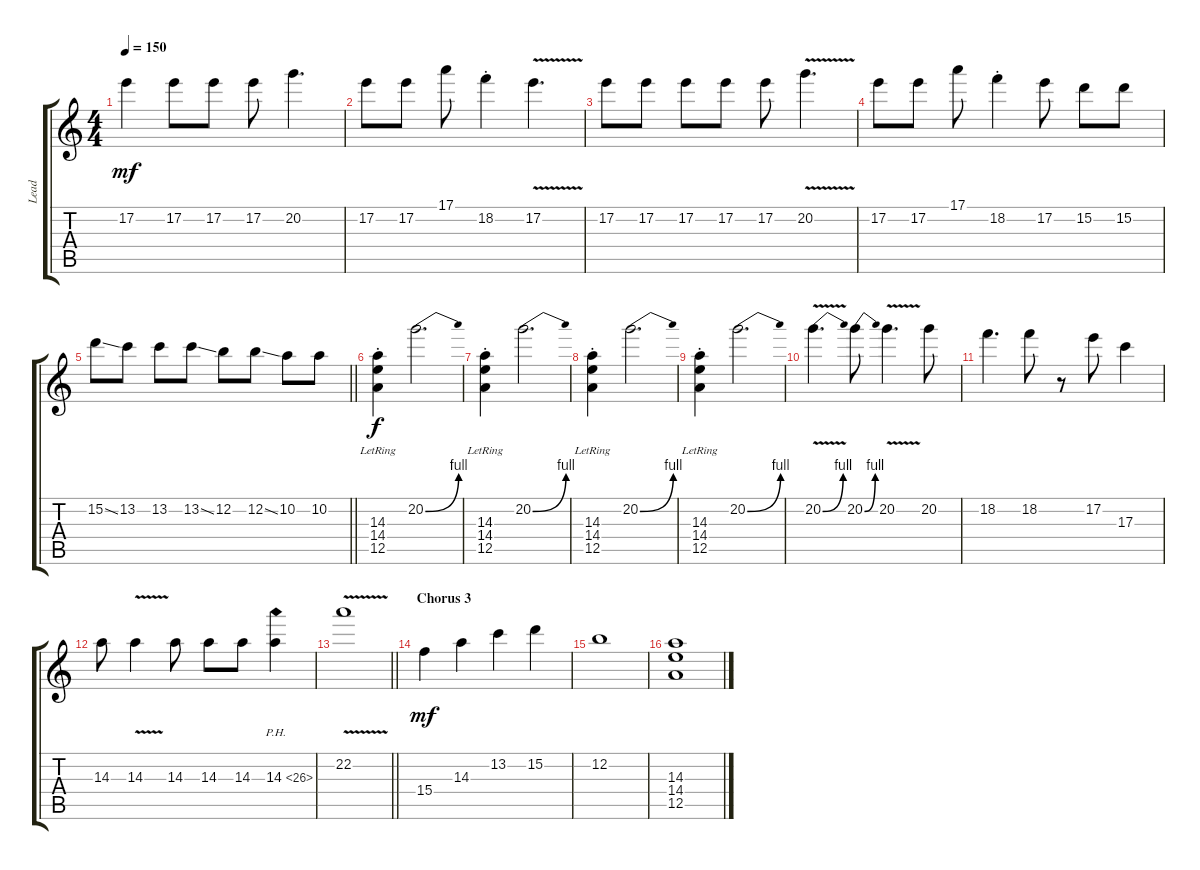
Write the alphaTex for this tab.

\track ("Lead" "Lead") {instrument distortionguitar}
\staff {score tabs}
\tuning (E4 B3 G3 D3 A2 E2) {hide}
\ts (4 4)
\tempo 150
\clef g2
\ks c
17.2.4{dy mf} 17.2.8 17.2.8 17.2.8 20.2.4{d} |
17.2.8 17.2.8 17.1.8 18.2{st}.4 17.2{v}.4{d} |
17.2.8 17.2.8 17.2.8 17.2.8 17.2.8 20.2{v}.4{d} |
17.2.8 17.2.8 17.1.8 18.2{st}.4 17.2.8 15.2.8 15.2.8 |
\barLineRight lightlight
15.2{ss}.8 13.2.8 13.2.8 13.2{ss}.8 12.2.8 12.2{ss}.8 10.2.8 10.2.8 |
(14.3{st lr} 14.4 12.5).4{dy f} 20.2{be (bend 0 0 60 4)}.2{d} |
(14.3{st lr} 14.4 12.5).4 20.2{be (bend 0 0 60 4)}.2{d} |
(14.3{st lr} 14.4 12.5).4 20.2{be (bend 0 0 60 4)}.2{d} |
(14.3{st} 14.4{lr} 12.5).4 20.2{be (bend 0 0 60 4)}.2{d} |
20.2{be (bend 0 0 60 4) v}.4{d} 20.2{be (bend 0 0 60 4)}.8 20.2{v}.4{d} 20.2.8 |
18.2.4{d} 18.2.8 r.8 17.2.8 17.3.4 |
14.3.8 14.3{v}.4 14.3.8 14.3.8 14.3.8 14.3{ph 12}.4 |
\barLineRight lightlight
22.2{v}.1 |
\section ("" "Chorus 3")
15.4.4{dy mf} 14.3.4 13.2.4 15.2.4 |
12.2.1 |
(14.3 14.4 12.5).1
